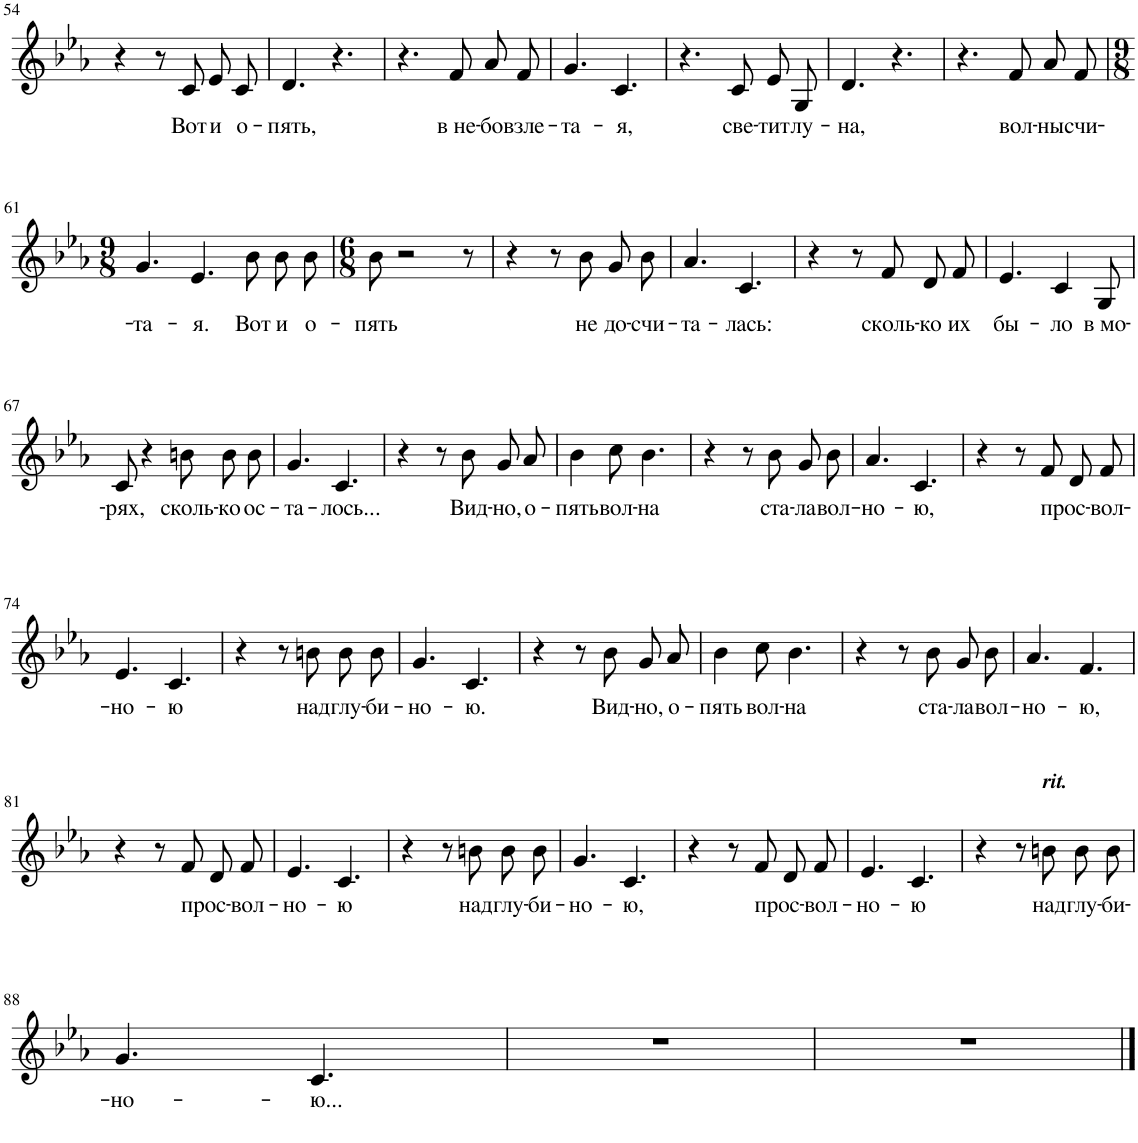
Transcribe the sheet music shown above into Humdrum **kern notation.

**kern	**text
*part1	*part1
*staff1	*staff1
*I"Piano	*
*I'Pno.	*
!!LO:PB:g=z
*clefG2	*
*k[b-e-a-]	*
*M6/8	*
=54	=54
4r	.
8r	.
!	!LO:LY:b
8c/L	Вот
!	!LO:LY:b
8e-/	и
!	!LO:LY:b
8c/J	о-
=55	=55
!	!LO:LY:b
4.d/	-пять,
4.r	.
=56	=56
4.r	.
!	!LO:LY:b
8f/L	в не-
!	!LO:LY:b
8a-/	-бо
!	!LO:LY:b
8f/J	взле-
=57	=57
!	!LO:LY:b
4.g/	-та-
!	!LO:LY:b
4.c/	-я,
=58	=58
4.r	.
!	!LO:LY:b
8c/L	све-
!	!LO:LY:b
8e-/	-тит
!	!LO:LY:b
8G/J	лу-
=59	=59
!	!LO:LY:b
4.d/	-на,
4.r	.
=60	=60
4.r	.
!	!LO:LY:b
8f/L	вол-
!	!LO:LY:b
8a-/	-ны
!	!LO:LY:b
8f/J	счи-
!!LO:LB:g=z
=61	=61
*M9/8	*
!	!LO:LY:b
4.g/	-та-
!	!LO:LY:b
4.e-/	-я.
!	!LO:LY:b
8b-\L	Вот
!	!LO:LY:b
8b-\	и
!	!LO:LY:b
8b-\J	о-
=62	=62
*M6/8	*
!	!LO:LY:b
8b-\	-пять
2r	.
8r	.
=63	=63
4r	.
8r	.
!	!LO:LY:b
8b-\L	не
!	!LO:LY:b
8g\	до-
!	!LO:LY:b
8b-\J	-счи-
=64	=64
!	!LO:LY:b
4.a-/	-та-
!	!LO:LY:b
4.c/	-лась:
=65	=65
4r	.
8r	.
!	!LO:LY:b
8f/L	сколь-
!	!LO:LY:b
8d/	-ко
!	!LO:LY:b
8f/J	их
=66	=66
!	!LO:LY:b
4.e-/	бы-
!	!LO:LY:b
4c/	-ло
!	!LO:LY:b
8G/	в мо-
!!LO:LB:g=z
=67	=67
!	!LO:LY:b
8c/	-рях,
4r	.
!	!LO:LY:b
8bn\L	сколь-
!	!LO:LY:b
8b\	-ко
!	!LO:LY:b
8b\J	ос-
=68	=68
!	!LO:LY:b
4.g/	-та-
!	!LO:LY:b
4.c/	-лось...
=69	=69
4r	.
8r	.
!	!LO:LY:b
8b-/L	Вид-
!	!LO:LY:b
8g/	-но,
!	!LO:LY:b
8a-/J	о-
=70	=70
!	!LO:LY:b
4b-\	-пять
!	!LO:LY:b
8cc\	вол-
!	!LO:LY:b
4.b-\	-на
=71	=71
4r	.
8r	.
!	!LO:LY:b
8b-\L	ста-
!	!LO:LY:b
8g\	-ла
!	!LO:LY:b
8b-\J	вол-
=72	=72
!	!LO:LY:b
4.a-/	-но-
!	!LO:LY:b
4.c/	-ю,
=73	=73
4r	.
8r	.
!	!LO:LY:b
8f/L	прос-
8d/	.
!	!LO:LY:b
8f/J	вол-
!!LO:LB:g=z
=74	=74
!	!LO:LY:b
4.e-/	-но-
!	!LO:LY:b
4.c/	-ю
=75	=75
4r	.
8r	.
!	!LO:LY:b
8bn\L	над
!	!LO:LY:b
8b\	глу-
!	!LO:LY:b
8b\J	-би-
=76	=76
!	!LO:LY:b
4.g/	-но-
!	!LO:LY:b
4.c/	-ю.
=77	=77
4r	.
8r	.
!	!LO:LY:b
8b-/L	Вид-
!	!LO:LY:b
8g/	-но,
!	!LO:LY:b
8a-/J	о-
=78	=78
!	!LO:LY:b
4b-\	-пять
!	!LO:LY:b
8cc\	вол-
!	!LO:LY:b
4.b-\	-на
=79	=79
4r	.
8r	.
!	!LO:LY:b
8b-\L	ста-
!	!LO:LY:b
8g\	-ла
!	!LO:LY:b
8b-\J	вол-
=80	=80
!	!LO:LY:b
4.a-/	-но-
!	!LO:LY:b
4.f/	-ю,
!!LO:LB:g=z
=81	=81
4r	.
8r	.
!	!LO:LY:b
8f/L	прос-
8d/	.
!	!LO:LY:b
8f/J	вол-
=82	=82
!	!LO:LY:b
4.e-/	-но-
!	!LO:LY:b
4.c/	-ю
=83	=83
4r	.
8r	.
!	!LO:LY:b
8bn\L	над
!	!LO:LY:b
8b\	глу-
!	!LO:LY:b
8b\J	-би-
=84	=84
!	!LO:LY:b
4.g/	-но-
!	!LO:LY:b
4.c/	-ю,
=85	=85
4r	.
8r	.
!	!LO:LY:b
8f/L	прос-
8d/	.
!	!LO:LY:b
8f/J	вол-
=86	=86
!	!LO:LY:b
4.e-/	-но-
!	!LO:LY:b
4.c/	-ю
=87	=87
4r	.
8r	.
!LO:TX:a:Bi:t=rit.	!
!	!LO:LY:b
8bn\L	над
!	!LO:LY:b
8b\	глу-
!	!LO:LY:b
8b\J	-би-
!!LO:LB:g=z
=88	=88
!	!LO:LY:b
4.g/	-но-
!	!LO:LY:b
4.c/	-ю...
=89	=89
2.r	.
=90	=90
2.r	.
==	==
*-	*-
